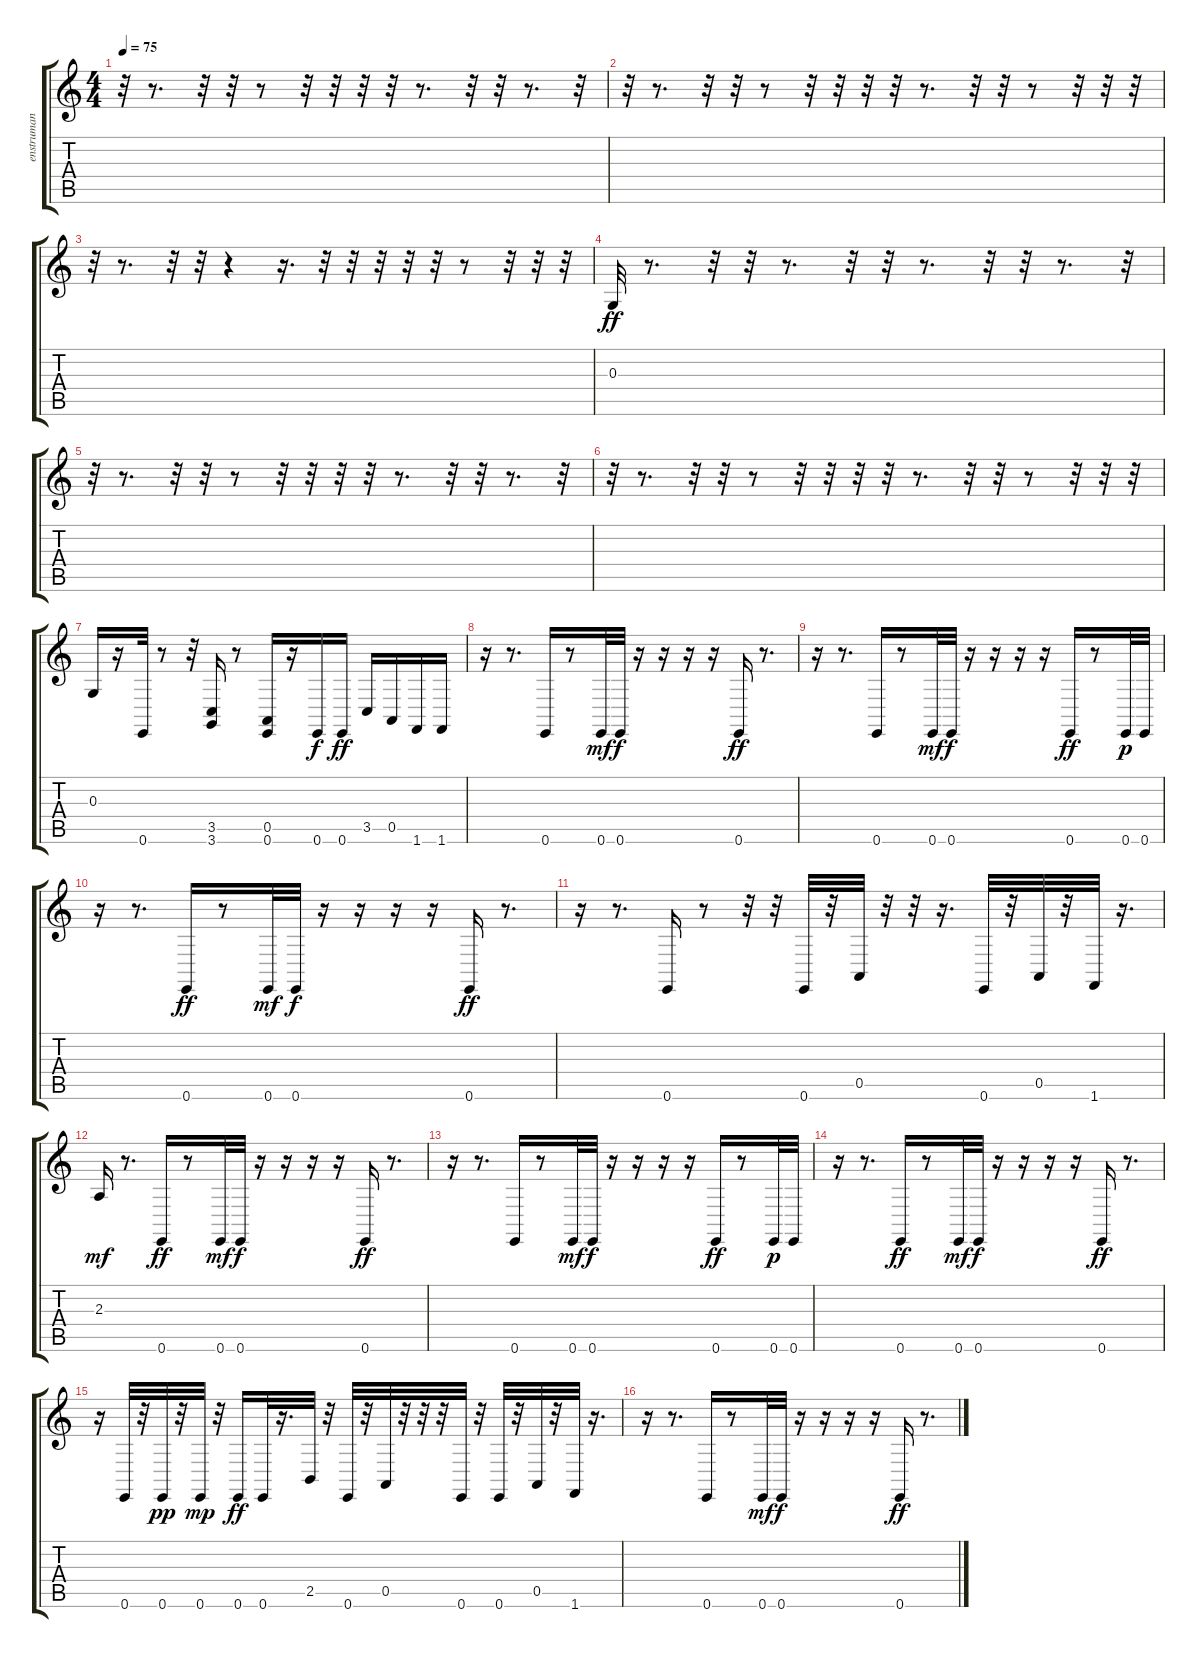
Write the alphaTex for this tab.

\track ("enstruman" "enstruman") {instrument acousticgrandpiano}
\staff {score tabs}
\tuning (E4 B3 G3 D3 A2 E2) {hide}
\ts (4 4)
\tempo 75
\clef g2
\ks c
r.32{dy ff} r.8{d} r.32 r.32 r.8 r.32 r.32 r.32 r.32 r.8{d} r.32 r.32 r.8{d} r.32 |
r.32 r.8{d} r.32 r.32 r.8 r.32 r.32 r.32 r.32 r.8{d} r.32 r.32 r.8 r.32 r.32 r.32 |
r.32 r.8{d} r.32 r.32 r.4 r.16{d} r.32 r.32 r.32 r.32 r.32 r.8 r.32 r.32 r.32 |
0.3.32 r.8{d} r.32 r.32 r.8{d} r.32 r.32 r.8{d} r.32 r.32 r.8{d} r.32 |
r.32 r.8{d} r.32 r.32 r.8 r.32 r.32 r.32 r.32 r.8{d} r.32 r.32 r.8{d} r.32 |
r.32 r.8{d} r.32 r.32 r.8 r.32 r.32 r.32 r.32 r.8{d} r.32 r.32 r.8 r.32 r.32 r.32 |
0.3.16 r.16 0.6.32 r.8 r.32 (3.5 3.6).16 r.8 (0.5 0.6).16 r.16 0.6.16{dy f} 0.6.16{dy ff} 3.5.16 0.5.16 1.6.16 1.6.16 |
r.16 r.8{d} 0.6.16 r.8 0.6.32{dy mf} 0.6.32{dy f} r.16 r.16 r.16 r.16 0.6.16{dy ff} r.8{d} |
r.16 r.8{d} 0.6.16 r.8 0.6.32{dy mf} 0.6.32{dy f} r.16 r.16 r.16 r.16 0.6.16{dy ff} r.8 0.6.32{dy p} 0.6.32 |
r.16 r.8{d} 0.6.16{dy ff} r.8 0.6.32{dy mf} 0.6.32{dy f} r.16 r.16 r.16 r.16 0.6.16{dy ff} r.8{d} |
r.16 r.8{d} 0.6.16 r.8 r.32 r.32 0.6.32 r.32 0.5.32 r.32 r.32 r.16{d} 0.6.32 r.32 0.5.32 r.32 1.6.32 r.16{d} |
2.3.16{dy mf} r.8{d} 0.6.16{dy ff} r.8 0.6.32{dy mf} 0.6.32{dy f} r.16 r.16 r.16 r.16 0.6.16{dy ff} r.8{d} |
r.16 r.8{d} 0.6.16 r.8 0.6.32{dy mf} 0.6.32{dy f} r.16 r.16 r.16 r.16 0.6.16{dy ff} r.8 0.6.32{dy p} 0.6.32 |
r.16 r.8{d} 0.6.16{dy ff} r.8 0.6.32{dy mf} 0.6.32{dy f} r.16 r.16 r.16 r.16 0.6.16{dy ff} r.8{d} |
r.16 0.6.32 r.32 0.6.32{dy pp} r.32 0.6.32{dy mp} r.32 0.6.16{dy ff} 0.6.32 r.16{d} 2.5.32 r.32 0.6.32 r.32 0.5.32 r.32 r.32 r.32 0.6.32 r.32 0.6.32 r.32 0.5.32 r.32 1.6.32 r.16{d} |
r.16 r.8{d} 0.6.16 r.8 0.6.32{dy mf} 0.6.32{dy f} r.16 r.16 r.16 r.16 0.6.16{dy ff} r.8{d}
